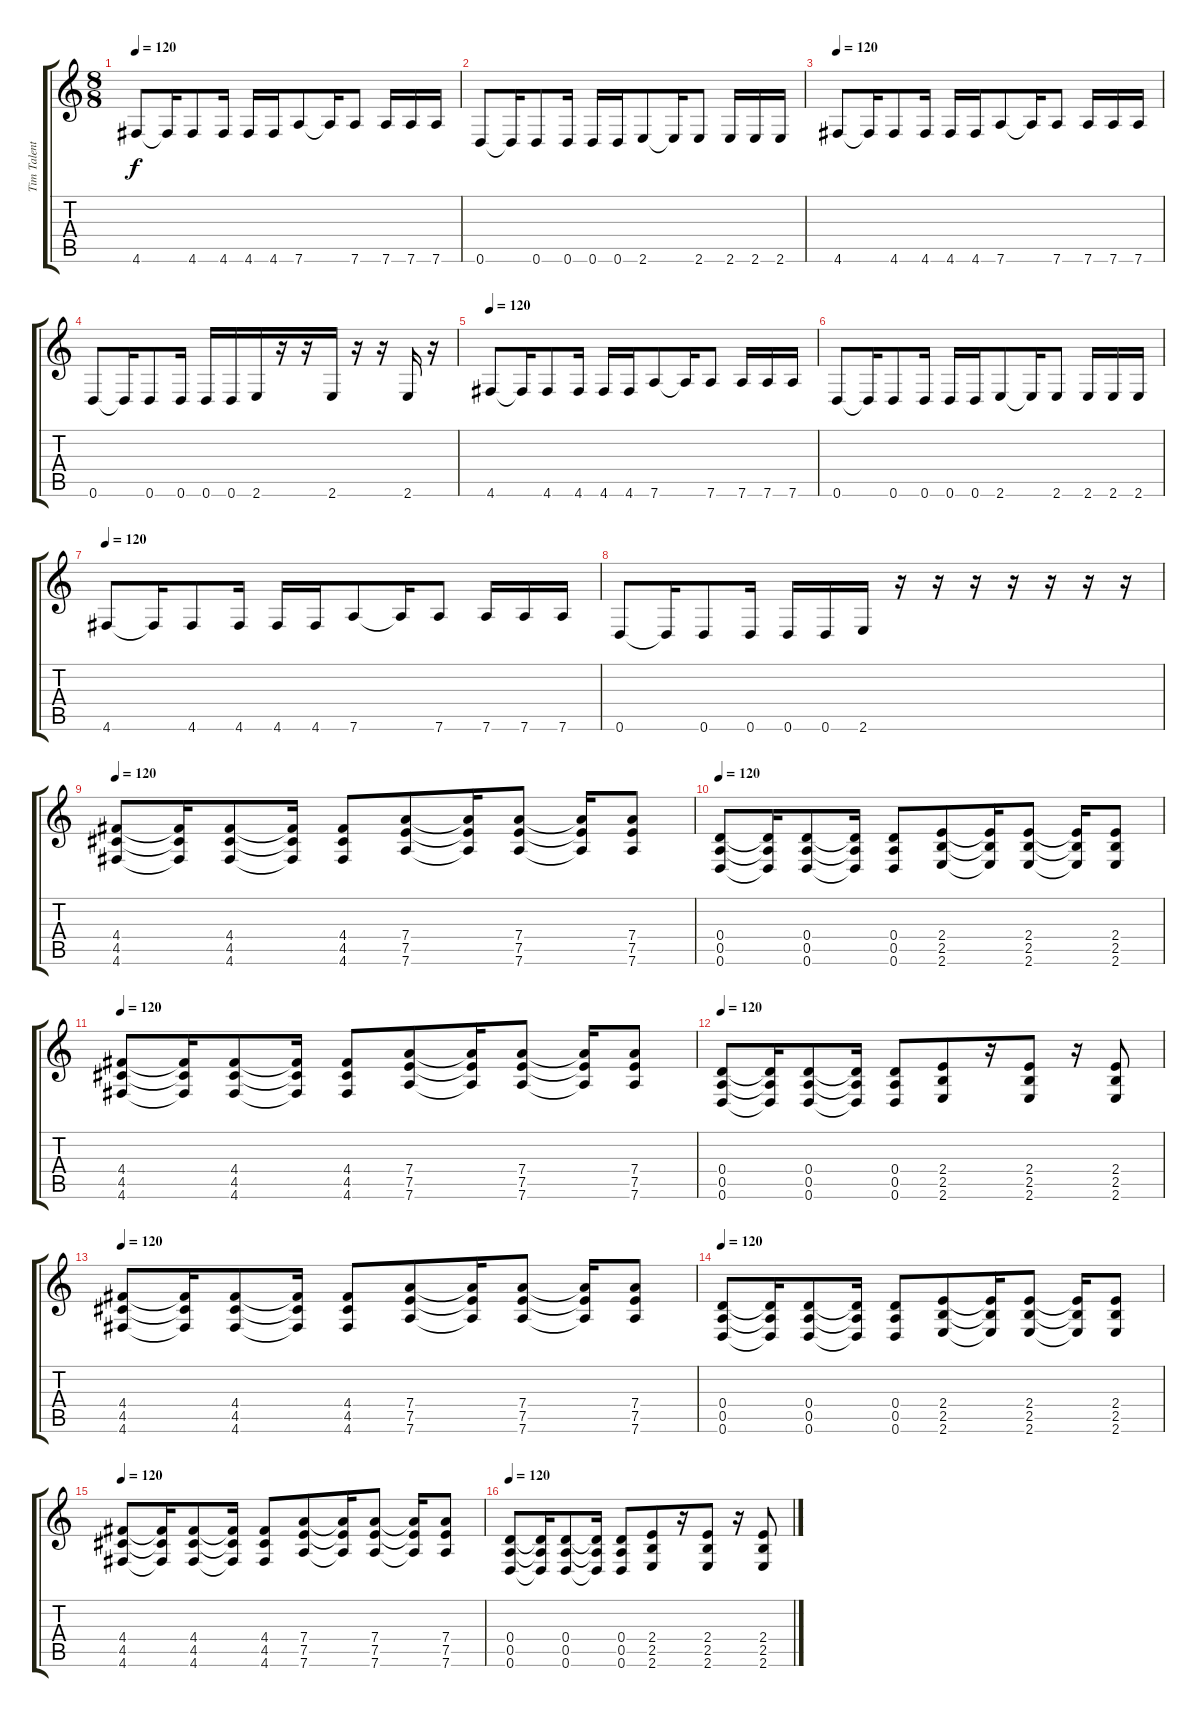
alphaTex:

\track ("Tim Talent" "Tim Talent") {instrument distortionguitar}
\staff {score tabs}
\tuning (E4 B3 G3 D3 A2 D2) {hide}
\ts (8 8)
\tempo 120
\clef g2
\ks c
4.6.8{dy f} 4.6{t}.16 4.6.8 4.6.16 4.6.16 4.6.16 7.6.8 7.6{t}.16 7.6.8 7.6.16 7.6.16 7.6.16 |
0.6.8 0.6{t}.16 0.6.8 0.6.16 0.6.16 0.6.16 2.6.8 2.6{t}.16 2.6.8 2.6.16 2.6.16 2.6.16 |
\tempo 120
4.6.8 4.6{t}.16 4.6.8 4.6.16 4.6.16 4.6.16 7.6.8 7.6{t}.16 7.6.8 7.6.16 7.6.16 7.6.16 |
0.6.8 0.6{t}.16 0.6.8 0.6.16 0.6.16 0.6.16 2.6.16 r.16 r.16 2.6.16 r.16 r.16 2.6.16 r.16 |
\tempo 120
4.6.8 4.6{t}.16 4.6.8 4.6.16 4.6.16 4.6.16 7.6.8 7.6{t}.16 7.6.8 7.6.16 7.6.16 7.6.16 |
0.6.8 0.6{t}.16 0.6.8 0.6.16 0.6.16 0.6.16 2.6.8 2.6{t}.16 2.6.8 2.6.16 2.6.16 2.6.16 |
\tempo 120
4.6.8 4.6{t}.16 4.6.8 4.6.16 4.6.16 4.6.16 7.6.8 7.6{t}.16 7.6.8 7.6.16 7.6.16 7.6.16 |
0.6.8 0.6{t}.16 0.6.8 0.6.16 0.6.16 0.6.16 2.6.16 r.16 r.16 r.16 r.16 r.16 r.16 r.16 |
\tempo 120
(4.4 4.5 4.6).8 (4.4{t} 4.5{t} 4.6{t}).16 (4.4 4.5 4.6).8 (4.4{t} 4.5{t} 4.6{t}).16 (4.4 4.5 4.6).8 (7.4 7.5 7.6).8 (7.4{t} 7.5{t} 7.6{t}).16 (7.4 7.5 7.6).8 (7.4{t} 7.5{t} 7.6{t}).16 (7.4 7.5 7.6).8 |
\tempo 120
(0.4 0.5 0.6).8 (0.4{t} 0.5{t} 0.6{t}).16 (0.4 0.5 0.6).8 (0.4{t} 0.5{t} 0.6{t}).16 (0.4 0.5 0.6).8 (2.4 2.5 2.6).8 (2.4{t} 2.5{t} 2.6{t}).16 (2.4 2.5 2.6).8 (2.4{t} 2.5{t} 2.6{t}).16 (2.4 2.5 2.6).8 |
\tempo 120
(4.4 4.5 4.6).8 (4.4{t} 4.5{t} 4.6{t}).16 (4.4 4.5 4.6).8 (4.4{t} 4.5{t} 4.6{t}).16 (4.4 4.5 4.6).8 (7.4 7.5 7.6).8 (7.4{t} 7.5{t} 7.6{t}).16 (7.4 7.5 7.6).8 (7.4{t} 7.5{t} 7.6{t}).16 (7.4 7.5 7.6).8 |
\tempo 120
(0.4 0.5 0.6).8 (0.4{t} 0.5{t} 0.6{t}).16 (0.4 0.5 0.6).8 (0.4{t} 0.5{t} 0.6{t}).16 (0.4 0.5 0.6).8 (2.4 2.5 2.6).8 r.16 (2.4 2.5 2.6).8 r.16 (2.4 2.5 2.6).8 |
\tempo 120
(4.4 4.5 4.6).8 (4.4{t} 4.5{t} 4.6{t}).16 (4.4 4.5 4.6).8 (4.4{t} 4.5{t} 4.6{t}).16 (4.4 4.5 4.6).8 (7.4 7.5 7.6).8 (7.4{t} 7.5{t} 7.6{t}).16 (7.4 7.5 7.6).8 (7.4{t} 7.5{t} 7.6{t}).16 (7.4 7.5 7.6).8 |
\tempo 120
(0.4 0.5 0.6).8 (0.4{t} 0.5{t} 0.6{t}).16 (0.4 0.5 0.6).8 (0.4{t} 0.5{t} 0.6{t}).16 (0.4 0.5 0.6).8 (2.4 2.5 2.6).8 (2.4{t} 2.5{t} 2.6{t}).16 (2.4 2.5 2.6).8 (2.4{t} 2.5{t} 2.6{t}).16 (2.4 2.5 2.6).8 |
\tempo 120
(4.4 4.5 4.6).8 (4.4{t} 4.5{t} 4.6{t}).16 (4.4 4.5 4.6).8 (4.4{t} 4.5{t} 4.6{t}).16 (4.4 4.5 4.6).8 (7.4 7.5 7.6).8 (7.4{t} 7.5{t} 7.6{t}).16 (7.4 7.5 7.6).8 (7.4{t} 7.5{t} 7.6{t}).16 (7.4 7.5 7.6).8 |
\tempo 120
(0.4 0.5 0.6).8 (0.4{t} 0.5{t} 0.6{t}).16 (0.4 0.5 0.6).8 (0.4{t} 0.5{t} 0.6{t}).16 (0.4 0.5 0.6).8 (2.4 2.5 2.6).8 r.16 (2.4 2.5 2.6).8 r.16 (2.4 2.5 2.6).8
